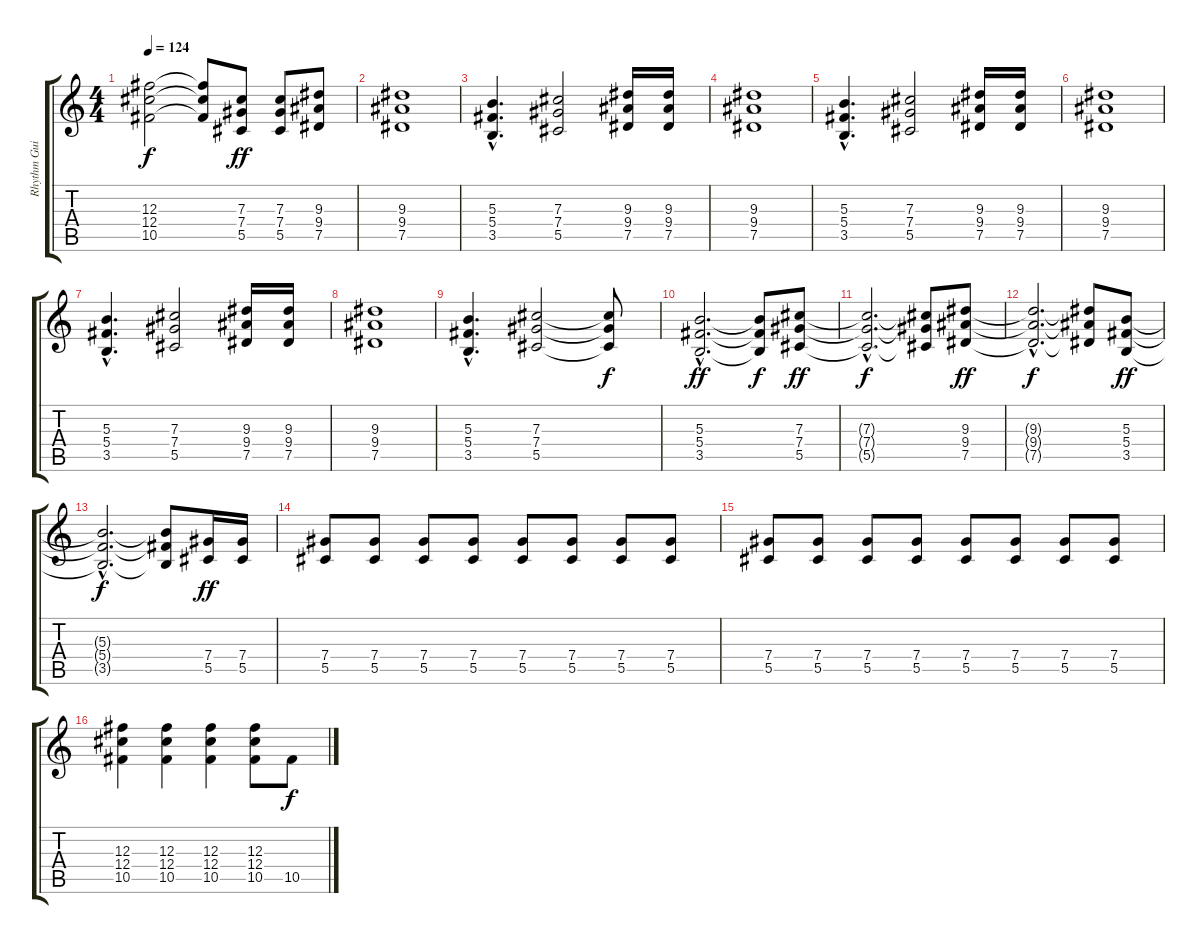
\track ("Rhythm Guitar" "Rhythm Gui") {instrument overdrivenguitar}
\staff {score tabs}
\tuning (Eb4 Bb3 Gb3 Db3 Ab2 Eb2) {hide}
\ts (4 4)
\tempo 124
\clef g2
\ks c
(12.3{t} 12.4{t} 10.5{t}).2{dy f} (12.3{t} 12.4{t} 10.5{t}).8 (7.3 7.4 5.5).8{dy ff} (7.3 7.4 5.5).8 (9.3 9.4 7.5).8 |
(9.3 9.4 7.5).1 |
(5.3{hac} 5.4{hac} 3.5{hac}).4{d} (7.3 7.4 5.5).2 (9.3 9.4 7.5).16 (9.3 9.4 7.5).16 |
(9.3 9.4 7.5).1 |
(5.3{hac} 5.4{hac} 3.5{hac}).4{d} (7.3 7.4 5.5).2 (9.3 9.4 7.5).16 (9.3 9.4 7.5).16 |
(9.3 9.4 7.5).1 |
(5.3{hac} 5.4{hac} 3.5{hac}).4{d} (7.3 7.4 5.5).2 (9.3 9.4 7.5).16 (9.3 9.4 7.5).16 |
(9.3 9.4 7.5).1 |
(5.3{hac} 5.4{hac} 3.5{hac}).4{d} (7.3 7.4 5.5).2 (7.3{t} 7.4{t} 5.5{t}).8{dy f} |
(5.3{hac} 5.4{hac} 3.5{hac}).2{d dy ff} (5.3{t} 5.4{t} 3.5{t}).8{dy f} (7.3 7.4 5.5).8{dy ff} |
(7.3{hac t} 7.4{hac t} 5.5{hac t}).2{d dy f} (7.3{t} 7.4{t} 5.5{t}).8 (9.3 9.4 7.5).8{dy ff} |
(9.3{hac t} 9.4{hac t} 7.5{hac t}).2{d dy f} (9.3{t} 9.4{t} 7.5{t}).8 (5.3 5.4 3.5).8{dy ff} |
(5.3{hac t} 5.4{hac t} 3.5{hac t}).2{d dy f} (5.3{t} 5.4{t} 3.5{t}).8 (7.4 5.5).16{dy ff} (7.4 5.5).16 |
(7.4 5.5).8 (7.4 5.5).8 (7.4 5.5).8 (7.4 5.5).8 (7.4 5.5).8 (7.4 5.5).8 (7.4 5.5).8 (7.4 5.5).8 |
(7.4 5.5).8 (7.4 5.5).8 (7.4 5.5).8 (7.4 5.5).8 (7.4 5.5).8 (7.4 5.5).8 (7.4 5.5).8 (7.4 5.5).8 |
(12.3 12.4 10.5).4 (12.3 12.4 10.5).4 (12.3 12.4 10.5).4 (12.3 12.4 10.5).8 10.5.8{dy f}
